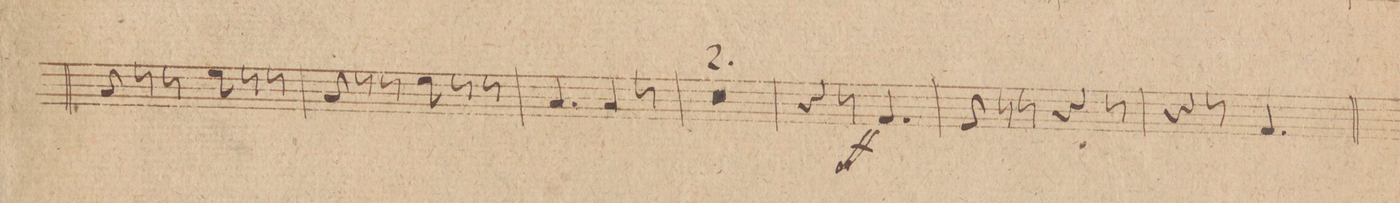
**kern	**dynam
*I"Baſso.	*
*clefF4	*
*k[]	*
*M6/8	*
8C/	.
8r	.
8r	.
8G\	.
8r	.
8r	.
=71	=71
8C/	.
8r	.
8r	.
8G\	.
8r	.
8r	.
=72	=72
4.C/	.
4C/	.
8r	.
=73	=73
1.r	.
=74	=74
=75	=75
4r	.
8r	.
4.AA/	ff
=76	=76
8GG/	.
8r	.
8r	.
4r	.
8r	.
=77	=77
4r	.
8r	.
4.AA/	.
=78	=78
*-	*-
